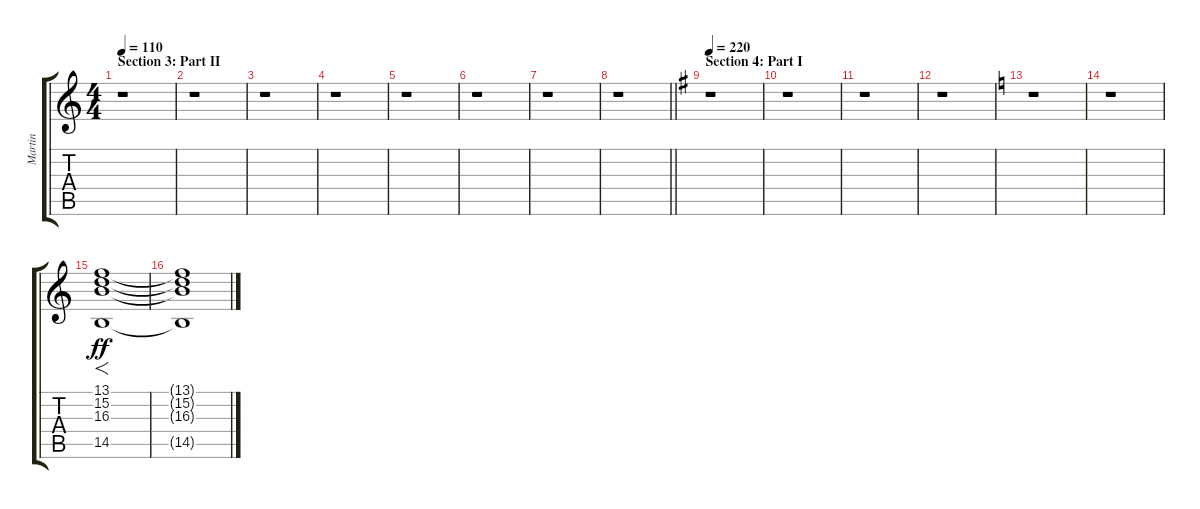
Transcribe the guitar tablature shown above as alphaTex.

\track ("Martin" "Martin") {instrument choiraahs}
\staff {score tabs}
\tuning (E4 B3 G3 D3 A2 E2) {hide}
\ts (4 4)
\section ("" "Section 3: Part II")
\tempo 110
\clef g2
\ks c
r.1{dy ff} |
r.1 |
r.1 |
r.1 |
r.1 |
r.1 |
r.1 |
\barLineRight lightlight
r.1 |
\section ("" "Section 4: Part I")
\tempo 220
\ks g
r.1 |
r.1 |
r.1 |
r.1 |
\ks c
r.1 |
r.1 |
(13.1 15.2 16.3 14.5).1{f} |
(13.1{t} 15.2{t} 16.3{t} 14.5{t}).1
